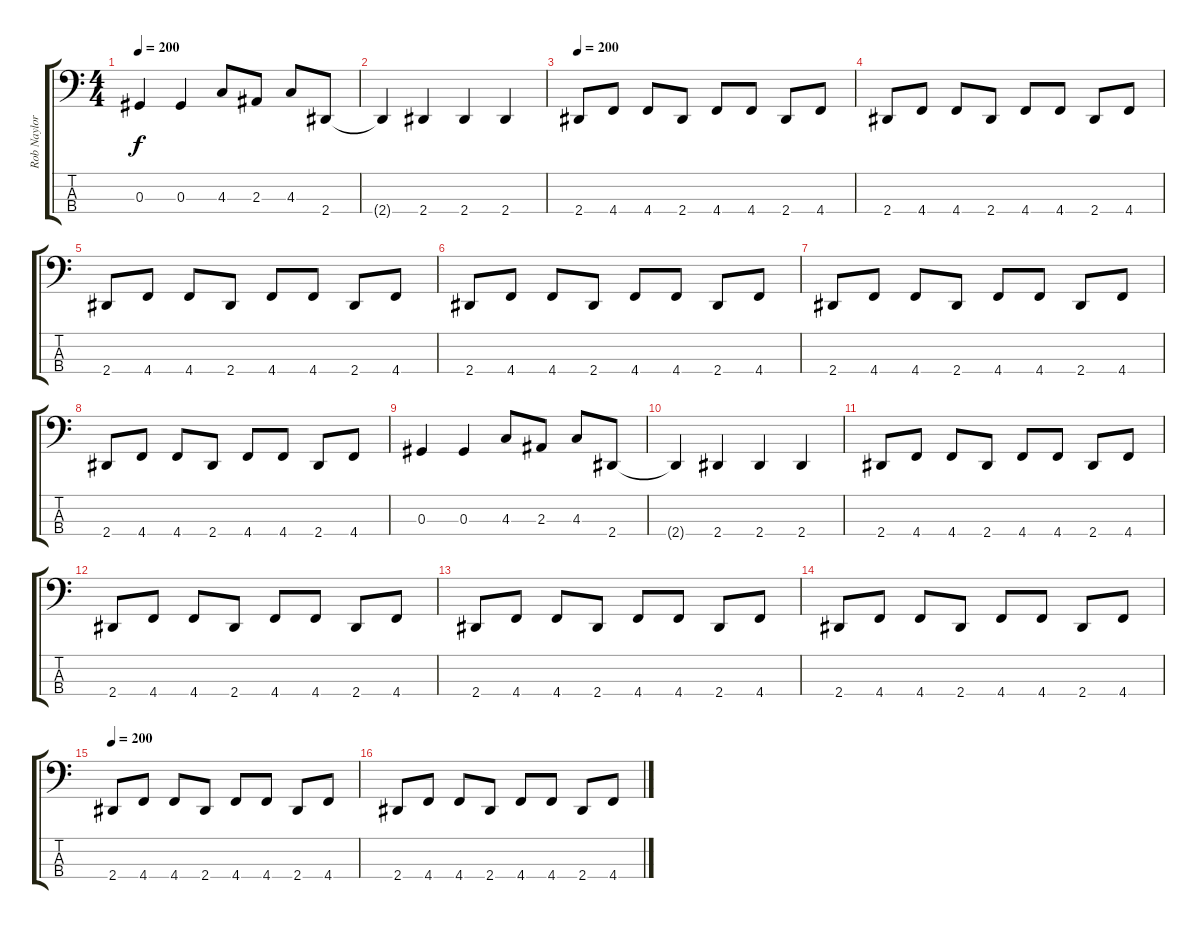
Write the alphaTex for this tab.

\track ("Rob Naylor" "Rob Naylor") {instrument electricbasspick}
\staff {score tabs}
\tuning (Gb2 Db2 Ab1 Db1) {hide}
\ts (4 4)
\tempo 200
\clef f4
\ks c
0.3.4{dy f} 0.3.4 4.3.8 2.3.8 4.3.8 2.4.8 |
2.4{t}.4 2.4.4 2.4.4 2.4.4 |
\tempo 200
2.4.8 4.4.8 4.4.8 2.4.8 4.4.8 4.4.8 2.4.8 4.4.8 |
2.4.8 4.4.8 4.4.8 2.4.8 4.4.8 4.4.8 2.4.8 4.4.8 |
2.4.8 4.4.8 4.4.8 2.4.8 4.4.8 4.4.8 2.4.8 4.4.8 |
2.4.8 4.4.8 4.4.8 2.4.8 4.4.8 4.4.8 2.4.8 4.4.8 |
2.4.8 4.4.8 4.4.8 2.4.8 4.4.8 4.4.8 2.4.8 4.4.8 |
2.4.8 4.4.8 4.4.8 2.4.8 4.4.8 4.4.8 2.4.8 4.4.8 |
0.3.4 0.3.4 4.3.8 2.3.8 4.3.8 2.4.8 |
2.4{t}.4 2.4.4 2.4.4 2.4.4 |
2.4.8 4.4.8 4.4.8 2.4.8 4.4.8 4.4.8 2.4.8 4.4.8 |
2.4.8 4.4.8 4.4.8 2.4.8 4.4.8 4.4.8 2.4.8 4.4.8 |
2.4.8 4.4.8 4.4.8 2.4.8 4.4.8 4.4.8 2.4.8 4.4.8 |
2.4.8 4.4.8 4.4.8 2.4.8 4.4.8 4.4.8 2.4.8 4.4.8 |
\tempo 200
2.4.8 4.4.8 4.4.8 2.4.8 4.4.8 4.4.8 2.4.8 4.4.8 |
2.4.8 4.4.8 4.4.8 2.4.8 4.4.8 4.4.8 2.4.8 4.4.8
